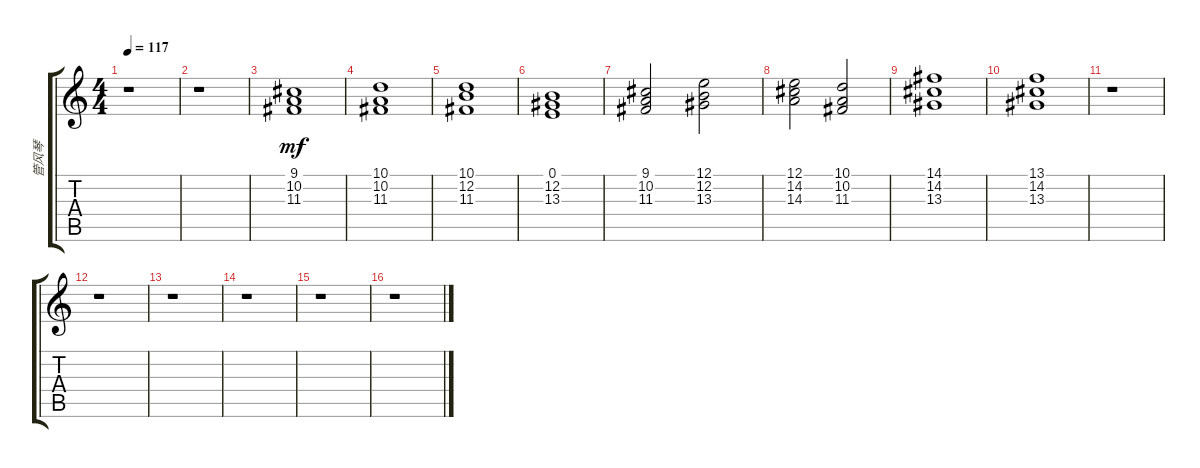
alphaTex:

\track ("管风琴" "管风琴") {instrument churchorgan}
\staff {score tabs}
\tuning (E4 B3 G3 D3 A2 E2) {hide}
\ts (4 4)
\tempo 117
\clef g2
\ks c
r.1{dy mf} |
r.1 |
(9.1 10.2 11.3).1 |
(10.1 10.2 11.3).1 |
(10.1 12.2 11.3).1 |
(0.1 12.2 13.3).1 |
(9.1 10.2 11.3).2 (12.1 12.2 13.3).2 |
(12.1 14.2 14.3).2 (10.1 10.2 11.3).2 |
(14.1 14.2 13.3).1 |
(13.1 14.2 13.3).1 |
r.1 |
r.1 |
r.1 |
r.1 |
r.1 |
r.1
